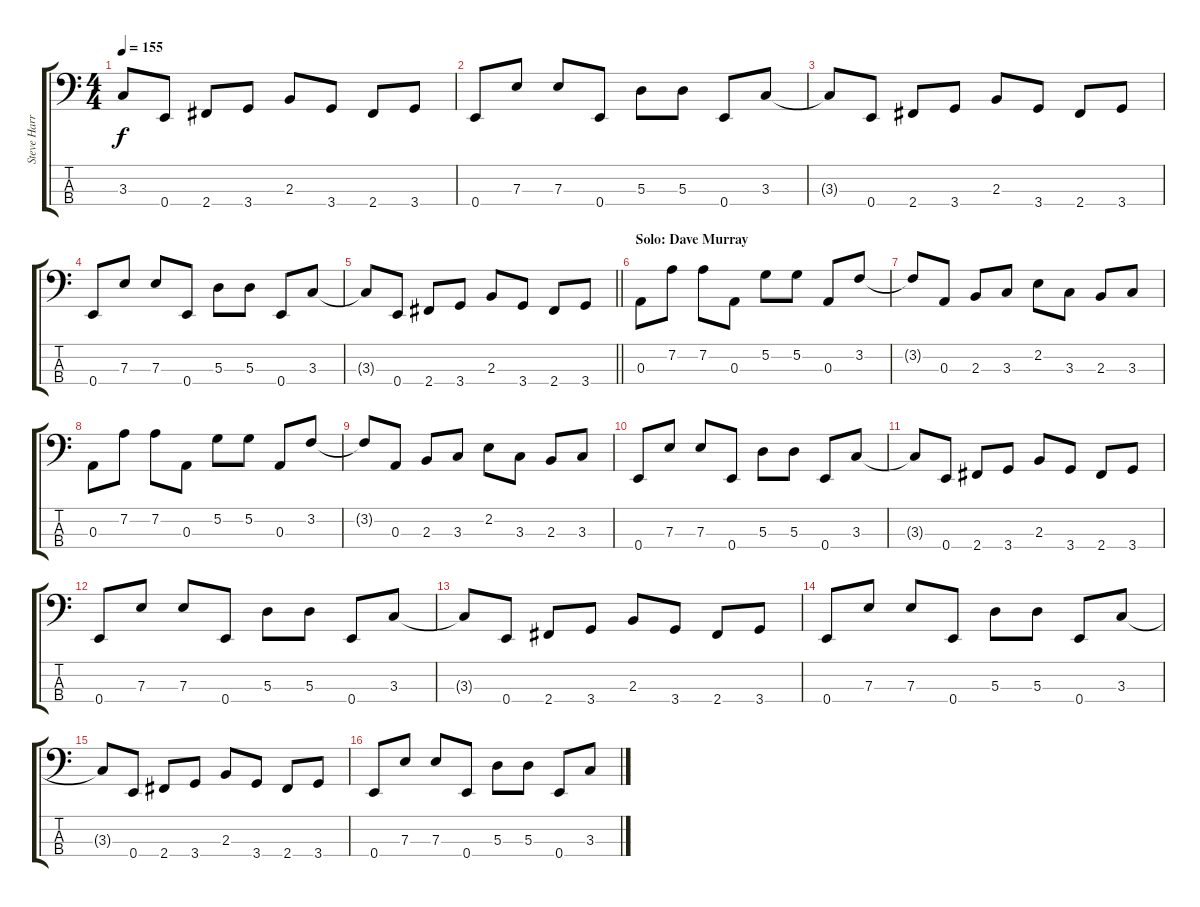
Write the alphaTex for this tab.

\track ("Steve Harris" "Steve Harr") {instrument electricbassfinger}
\staff {score tabs}
\tuning (G2 D2 A1 E1) {hide}
\ts (4 4)
\tempo 155
\clef f4
\ks c
3.3{t}.8{dy f} 0.4.8 2.4.8 3.4.8 2.3.8 3.4.8 2.4.8 3.4.8 |
0.4.8 7.3.8 7.3.8 0.4.8 5.3.8 5.3.8 0.4.8 3.3.8 |
3.3{t}.8 0.4.8 2.4.8 3.4.8 2.3.8 3.4.8 2.4.8 3.4.8 |
0.4.8 7.3.8 7.3.8 0.4.8 5.3.8 5.3.8 0.4.8 3.3.8 |
\barLineRight lightlight
3.3{t}.8 0.4.8 2.4.8 3.4.8 2.3.8 3.4.8 2.4.8 3.4.8 |
\section ("" "Solo: Dave Murray")
0.3.8 7.2.8 7.2.8 0.3.8 5.2.8 5.2.8 0.3.8 3.2.8 |
3.2{t}.8 0.3.8 2.3.8 3.3.8 2.2.8 3.3.8 2.3.8 3.3.8 |
0.3.8 7.2.8 7.2.8 0.3.8 5.2.8 5.2.8 0.3.8 3.2.8 |
3.2{t}.8 0.3.8 2.3.8 3.3.8 2.2.8 3.3.8 2.3.8 3.3.8 |
0.4.8 7.3.8 7.3.8 0.4.8 5.3.8 5.3.8 0.4.8 3.3.8 |
3.3{t}.8 0.4.8 2.4.8 3.4.8 2.3.8 3.4.8 2.4.8 3.4.8 |
0.4.8 7.3.8 7.3.8 0.4.8 5.3.8 5.3.8 0.4.8 3.3.8 |
3.3{t}.8 0.4.8 2.4.8 3.4.8 2.3.8 3.4.8 2.4.8 3.4.8 |
0.4.8 7.3.8 7.3.8 0.4.8 5.3.8 5.3.8 0.4.8 3.3.8 |
3.3{t}.8 0.4.8 2.4.8 3.4.8 2.3.8 3.4.8 2.4.8 3.4.8 |
0.4.8 7.3.8 7.3.8 0.4.8 5.3.8 5.3.8 0.4.8 3.3.8
